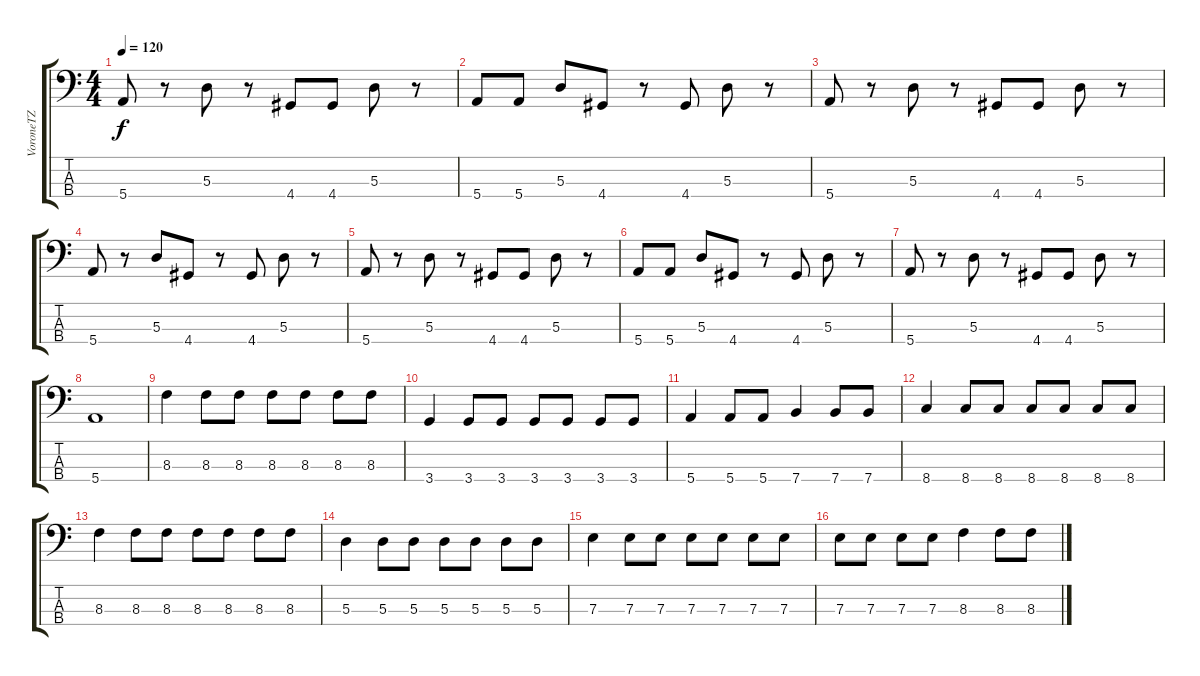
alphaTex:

\track ("VoroneTZ" "VoroneTZ") {instrument electricbassfinger}
\staff {score tabs}
\tuning (G2 D2 A1 E1) {hide}
\ts (4 4)
\tempo 120
\clef f4
\ks c
5.4.8{dy f} r.8 5.3.8 r.8 4.4.8 4.4.8 5.3.8 r.8 |
5.4.8 5.4.8 5.3.8 4.4.8 r.8 4.4.8 5.3.8 r.8 |
5.4.8 r.8 5.3.8 r.8 4.4.8 4.4.8 5.3.8 r.8 |
5.4.8 r.8 5.3.8 4.4.8 r.8 4.4.8 5.3.8 r.8 |
5.4.8 r.8 5.3.8 r.8 4.4.8 4.4.8 5.3.8 r.8 |
5.4.8 5.4.8 5.3.8 4.4.8 r.8 4.4.8 5.3.8 r.8 |
5.4.8 r.8 5.3.8 r.8 4.4.8 4.4.8 5.3.8 r.8 |
5.4.1 |
8.3.4 8.3.8 8.3.8 8.3.8 8.3.8 8.3.8 8.3.8 |
3.4.4 3.4.8 3.4.8 3.4.8 3.4.8 3.4.8 3.4.8 |
5.4.4 5.4.8 5.4.8 7.4.4 7.4.8 7.4.8 |
8.4.4 8.4.8 8.4.8 8.4.8 8.4.8 8.4.8 8.4.8 |
8.3.4 8.3.8 8.3.8 8.3.8 8.3.8 8.3.8 8.3.8 |
5.3.4 5.3.8 5.3.8 5.3.8 5.3.8 5.3.8 5.3.8 |
7.3.4 7.3.8 7.3.8 7.3.8 7.3.8 7.3.8 7.3.8 |
7.3.8 7.3.8 7.3.8 7.3.8 8.3.4 8.3.8 8.3.8
